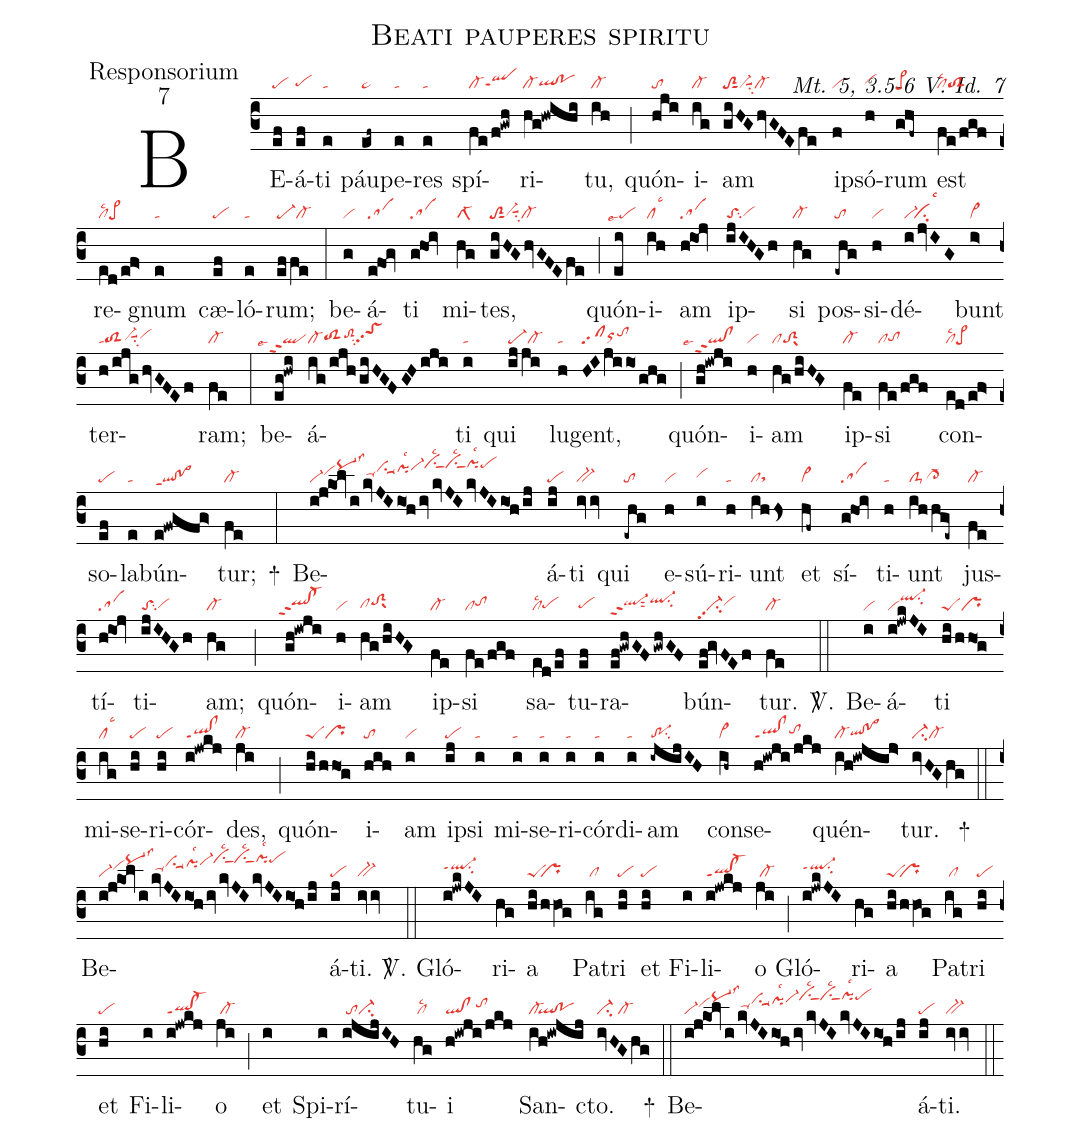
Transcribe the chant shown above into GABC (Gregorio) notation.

name:Beati pauperes spiritu;
office-part:Responsorium;
mode:7;
commentary:Mt. 5, 3.5-6 V. Id. 7;
nabc-lines:1;
%%
(c3)
BE(ef|pe)á(ef|pehg)ti(e|ta) páu(ef~|ta>)pe(e|ta)res(e|ta) spí(fe/f!gwh|cl-qlhgppt1)ri(hg!hwihi|cl-qlhg!pohg)tu,(ih|cl-) (;)
quón(hji|to)i(ig|cl-)am(giHGhvGFEfe|toS2sut1vi-suu1su2cl-) ip(f|vi)só(h|vihh)rum(ghf~|pe>) est(fe/fgf|cllsc2toS2) re(ed/e!f>|cllsc2pe>)gnum(e|ta) cæ(ef|pe)ló(e|ta)rum;(ef/fe|pe-cl-) (:)
be(g|vi)á(efOg|sa)ti(ghOi|sa) mi(hg|clS-1)tes,(giHGhvGFEfe|toS2sut1vi-hgsuu1su2cl-) (;)
quón(ei|``pelse7)i(ih|cllsc3)am(hiOj|sa) ip(ijIHGh|toSsu2vihg)si(hg|cl-) pos(-ehg|to)si(h|vi)dé(ijvIG|vi-`cilsc3)bunt(i>|vi>) ter(h/ijghvGFEf|tatoS2vi-hgsuu1su2vihh)ram;(fe|cl-) (:)
be(eg!hwi|`````qlppt2lse4)á(ig/ijh/giHGF/GHiji|cl-toS2hgtoS2hhsu2toShjpp2)ti(i|ta) qui(ij/ji|pe-cl-) lu(h|ta)gent,(HIjiio1/ghg|sforhhtohi) (;)
quón(gh!iwji|````ql!clppt2lse4)i(h|vi)am(hg/hiHG>|cltoS2sux1) ip(fe|cl-)si(fe/fgf|cltohg) con(ed/e!f>|cllsc2pe>)so(ef|pe)la(e|ta)bún(e!fwgfg>|ql!po>ppt1)tur;(fe|cl-) +(:)
Be(i!jkOl/ikvJIio1!hivkvJIkvJIio1!h/ij|vi-vihipq-hklss3ta-hivihjsu1suu1pihjlsc2vi-hkvihlsu1sut1lsc2vihlsu1sut1lsc2pihllsc2pehl)á(ij|pe)ti(ivv|bv-) qui(-ehg|to) e(h|vi)sú(i|vihh)ri(h|ta)unt(ihhs>|clsthg) et(hf~|vi>) sí(ghOi|sa)ti(h|ta)unt(ih/hge~|clS-cl->hg) jus(fe|cl-)tí(hiOj|sa)ti(ijIHGh|toSsu2vihg)am;(hg|cl-) (;)
quón(gh!iwji|``qlhh!cl-hhppt2)i(h|vi)am(hg/hiHG>|clhgtoS2hhsux1) ip(fe|cl-)si(fe/fgf|cltohh) sa(ed/ef|cllsc2pehg)tu(ef|pehg)ra(ef!gwhGFgwhGF|ql-hhppt2sut2ql-hisu2)bún(ef!gvFEf|vi-pp2su2vihh)tur.(fe|cl-) <sp>V/</sp>.(::)
Be(i|vi)á(i!jwkJI|viql-hjsu2)ti(hi/hho1!g|peSpr) mi(ig|cllsc3)se(hi|pe)ri(hi|pe)cór(i!jwkj|ql!clppt1)des,(ji|cl-) (;)
quón(hi/hho1!g|peSpr)i(hih|to)am(i|vi) ip(ij|pe)si(i|ta) mi(i|ta)se(i|ta)ri(i|ta)cór(i|ta)di(i|ta)am(-ijijIH|tr-1su2) con(ih~|vi>)se(h!iwji/jkj|ql!clppt1tohh)quén(ih!iwjij>|cl-qlhg!po>hg)tur.(ivHGhg|ci-cl-) +(::)
Be(i!jkOl/ikvJIio1!hivkvJIkvJIio1!h/ij|vi-vihipq-hklss3ta-hivihjsu1suu1pihjlsc2vi-hkvihlsu1sut1lsc2vihlsu1sut1lsc2pihllsc2pehl)á(ij|pe)ti.(ivv|bv-) <sp>V/</sp>.(::)
Gló(i!jwkJI|ql-hippt1su2)ri(hg)a(hi/hhVO!g|peS``pr) Pa(ig|/cl)tri(hi|pe) et(hi|pe) Fi(i)li(i!jwkj|ql!cl-ppt1)o(ji|/cl-) (;)
Gló(i!jwkJI|ql-hippt1su2)ri(hg)a(hi/hhVO!g|peS``pr) Pa(ig|/cl)tri(hi|pe) et(hi|pe) Fi(i)li(i!jwkj|ql!cl-ppt1)o(ji|/cl-) (;)
et(i) Spi(i)rí(i!@jijIH|/toci-)tu(hg|/cllsc2)i(h!iwji/jkj|ql!cl/tohi) San(ih!iw!@jij|cl-``ql!po)cto.(ivHGhg|ci-/cl-) +(::)
Be(i!jkOl/ikvJIio1!hivkvJIkvJIio1!h/ij|vi-vihipq-hklss3ta-hivihjsu1suu1pihjlsc2vi-hkvihlsu1sut1lsc2vihlsu1sut1lsc2pihllsc2pehl)á(ij|pe)ti.(ivv|bv-) (::)
